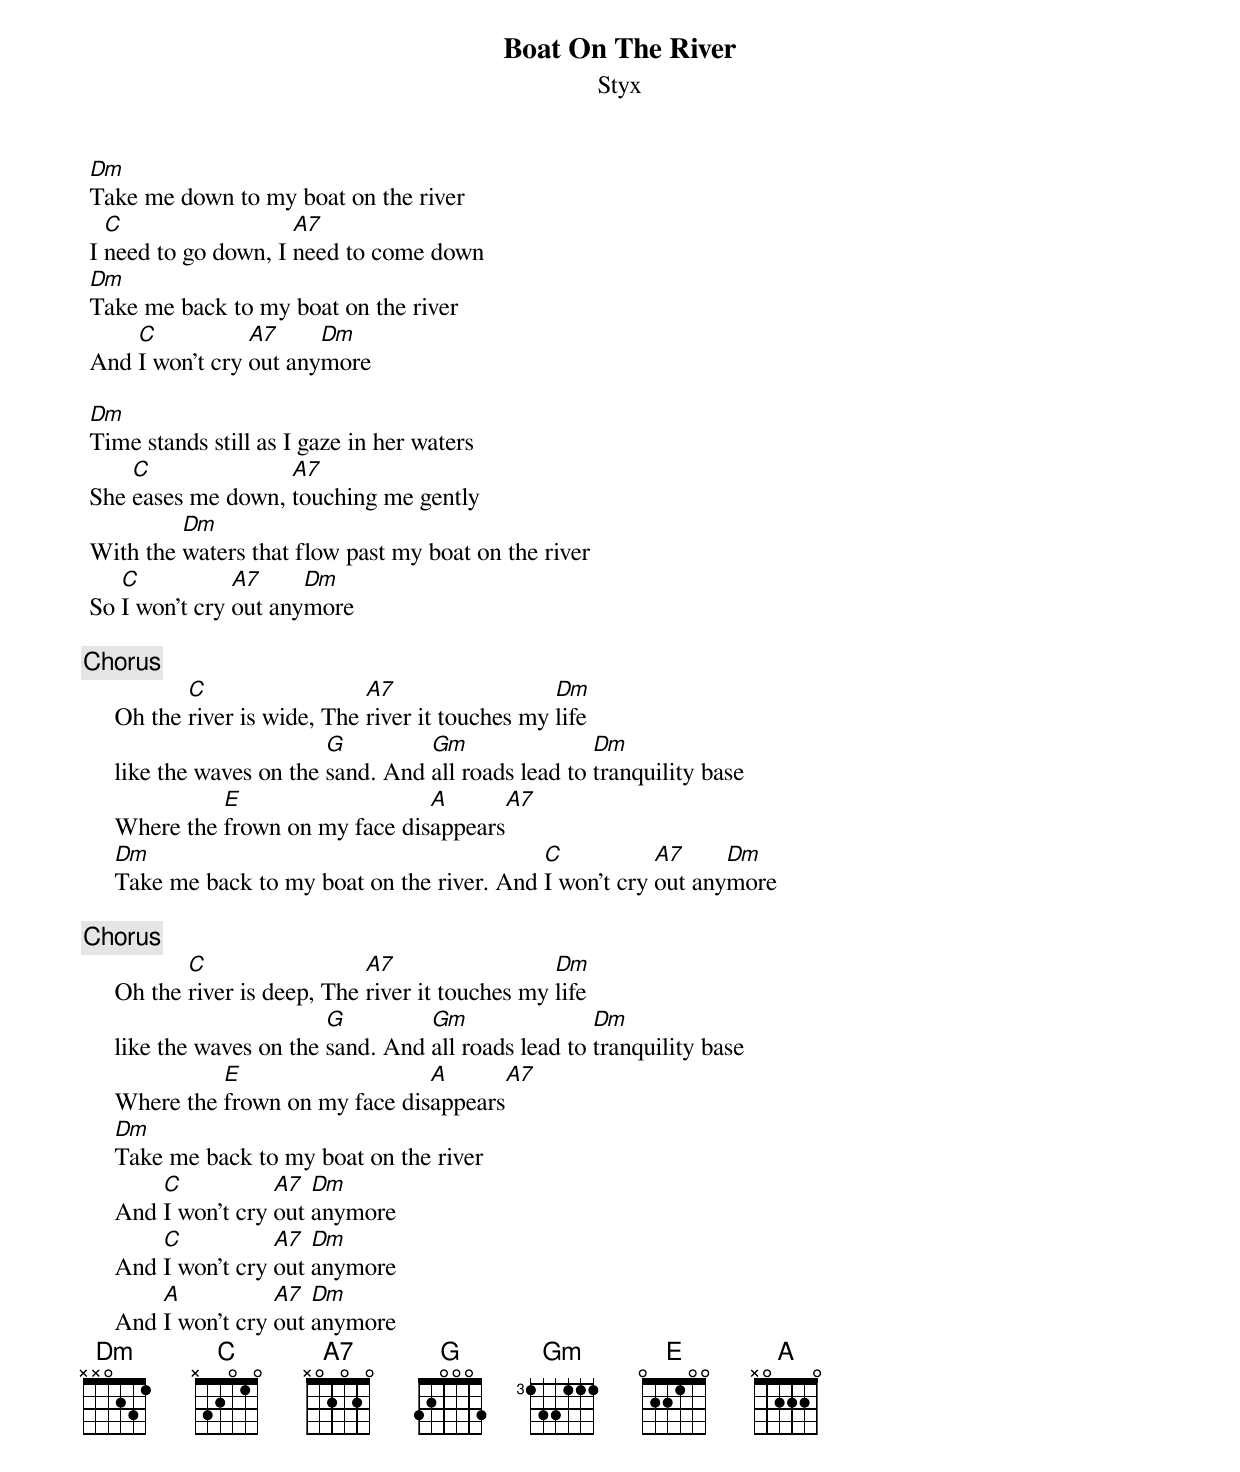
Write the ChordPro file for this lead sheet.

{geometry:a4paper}
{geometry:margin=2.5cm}
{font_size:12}

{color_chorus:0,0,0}

{title: Boat On The River}
{subtitle: Styx}

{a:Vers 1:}
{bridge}
	[Dm]Take me down to my boat on the river
	I [C]need to go down, I [A7]need to come down
	[Dm]Take me back to my boat on the river
	And [C]I won't cry [A7]out any[Dm]more
{/bridge}

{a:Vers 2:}
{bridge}
	[Dm]Time stands still as I gaze in her waters
	She [C]eases me down, [A7]touching me gently
	With the [Dm]waters that flow past my boat on the river
	So [C]I won't cry [A7]out any[Dm]more
{/bridge}

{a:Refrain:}
{chorus}
     Oh the [C]river is wide, The [A7]river it touches my [Dm]life
     like the waves on the [G]sand. And [Gm]all roads lead to [Dm]tranquility base
     Where the [E]frown on my face dis[A]appears[A7]
     [Dm]Take me back to my boat on the river. And [C]I won't cry [A7]out any[Dm]more
{/chorus}

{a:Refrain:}
{chorus}
     Oh the [C]river is deep, The [A7]river it touches my [Dm]life
     like the waves on the [G]sand. And [Gm]all roads lead to [Dm]tranquility base
     Where the [E]frown on my face dis[A]appears[A7]
     [Dm]Take me back to my boat on the river
     And [C]I won't cry [A7]out [Dm]anymore
     And [C]I won't cry [A7]out [Dm]anymore
     And [A]I won't cry [A7]out [Dm]anymore
{/chorus}
